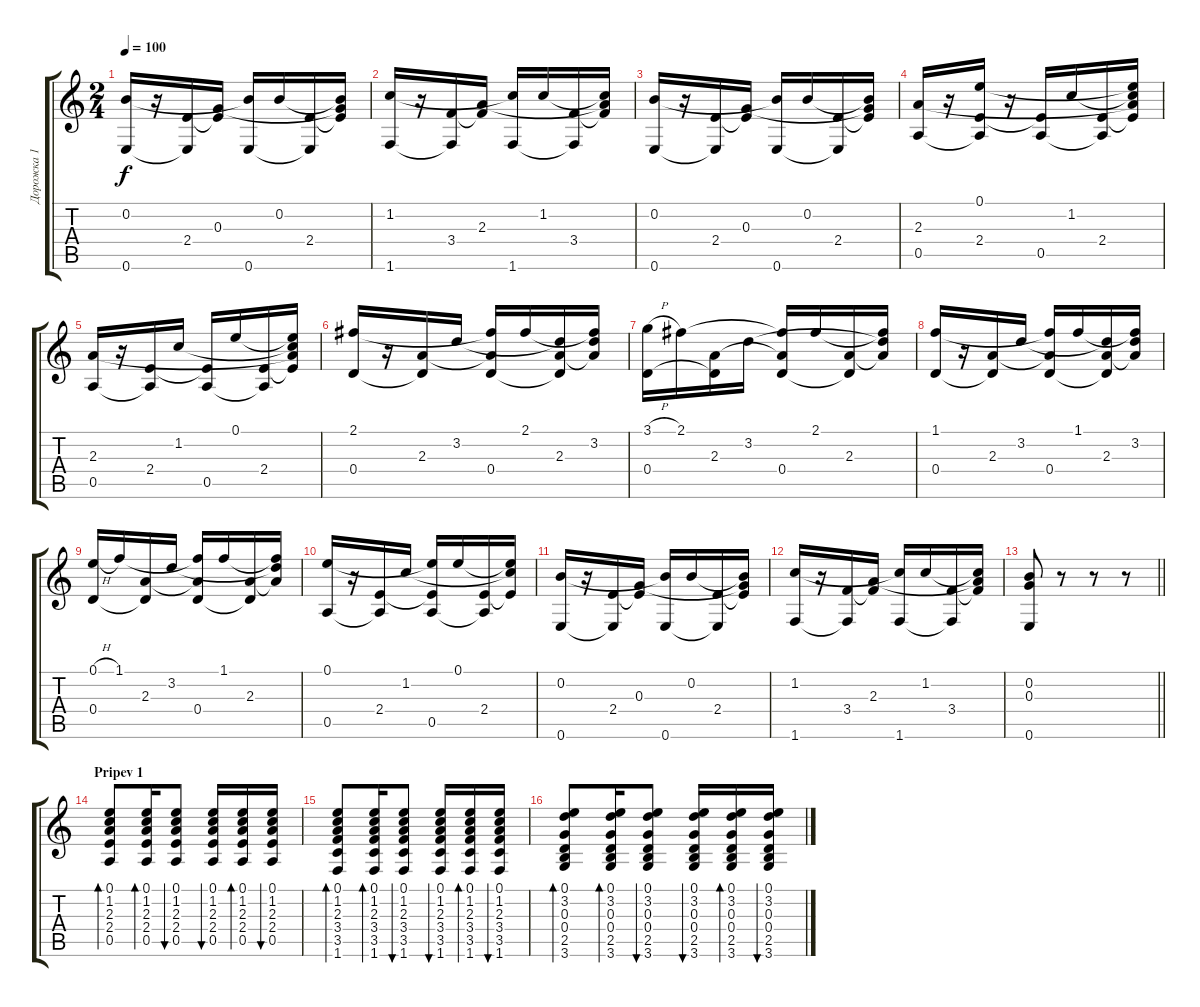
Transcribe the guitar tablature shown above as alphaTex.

\track ("Дорожка 1" "Дорожка 1") {instrument acousticguitarsteel}
\staff {score tabs}
\tuning (E4 B3 G3 D3 A2 E2) {hide}
\ts (2 4)
\tempo 100
\clef g2
\ks c
(0.2 0.6).16{dy f} r.16 (2.4 0.6{t}).16 (0.3 2.4{t}).16 (0.2{t} 0.6).16 0.2.16 (2.4 0.6{t}).16 (0.2{t} 0.3{t} 2.4{t}).16 |
(1.2 1.6).16 r.16 (3.4 1.6{t}).16 (2.3 3.4{t}).16 (1.2{t} 1.6).16 1.2.16 (3.4 1.6{t}).16 (1.2{t} 2.3{t} 3.4{t}).16 |
(0.2 0.6).16 r.16 (2.4 0.6{t}).16 (0.3 2.4{t}).16 (0.2{t} 0.6).16 0.2.16 (2.4 0.6{t}).16 (0.2{t} 0.3{t} 2.4{t}).16 |
(2.3 0.5).16 r.16 (0.1 2.4 0.5{t}).16 r.16 (2.4{t} 0.5).16 1.2.16 (2.4 0.5{t}).16 (0.1{t} 1.2{t} 2.3{t} 2.4{t}).16 |
(2.3 0.5).16 r.16 (2.4 0.5{t}).16 1.2.16 (2.4{t} 0.5).16 0.1.16 (2.4 0.5{t}).16 (0.1{t} 1.2{t} 2.3{t} 2.4{t}).16 |
(2.1 0.4).16 r.16 (2.3 0.4{t}).16 3.2.16 (2.1{t} 2.3{t} 0.4).16 2.1.16 (3.2{t} 2.3 0.4{t}).16 (2.1{t} 3.2 2.3{t}).16 |
(3.1{h} 0.4).16 2.1.16 (2.3 0.4{t}).16 3.2.16 (2.1{t} 2.3{t} 0.4).16 2.1.16 (2.3 0.4{t}).16 (2.1{t} 3.2{t} 2.3{t}).16 |
(1.1 0.4).16 r.16 (2.3 0.4{t}).16 3.2.16 (1.1{t} 2.3{t} 0.4).16 1.1.16 (3.2{t} 2.3 0.4{t}).16 (1.1{t} 3.2 2.3{t}).16 |
(0.1{h} 0.4).16 1.1.16 (2.3 0.4{t}).16 3.2.16 (1.1{t} 2.3{t} 0.4).16 1.1.16 (2.3 0.4{t}).16 (1.1{t} 3.2{t} 2.3{t}).16 |
(0.1 0.5).16 r.16 (2.4 0.5{t}).16 1.2.16 (0.1{t} 2.4{t} 0.5).16 0.1.16 (2.4 0.5{t}).16 (0.1{t} 1.2{t} 2.4{t}).16 |
(0.2 0.6).16 r.16 (2.4 0.6{t}).16 (0.3 2.4{t}).16 (0.2{t} 0.6).16 0.2.16 (2.4 0.6{t}).16 (0.2{t} 0.3{t} 2.4{t}).16 |
(1.2 1.6).16 r.16 (3.4 1.6{t}).16 (2.3 3.4{t}).16 (1.2{t} 1.6).16 1.2.16 (3.4 1.6{t}).16 (1.2{t} 2.3{t} 3.4{t}).16 |
\barLineRight lightlight
(0.2 0.3 0.6).8 r.8 r.8 r.8 |
\section ("" "Pripev 1")
(0.1 1.2 2.3 2.4 0.5).8{bd 60} (0.1 1.2 2.3 2.4 0.5).16{bd 60} (0.1 1.2 2.3 2.4 0.5).8{bu 60} (0.1 1.2 2.3 2.4 0.5).16{bu 60} (0.1 1.2 2.3 2.4 0.5).16{bd 60} (0.1 1.2 2.3 2.4 0.5).16{bu 60} |
(0.1 1.2 2.3 3.4 3.5 1.6).8{bd 60} (0.1 1.2 2.3 3.4 3.5 1.6).16{bd 60} (0.1 1.2 2.3 3.4 3.5 1.6).8{bu 60} (0.1 1.2 2.3 3.4 3.5 1.6).16{bu 60} (0.1 1.2 2.3 3.4 3.5 1.6).16{bd 60} (0.1 1.2 2.3 3.4 3.5 1.6).16{bu 60} |
(0.1 3.2 0.3 0.4 2.5 3.6).8{bd 60} (0.1 3.2 0.3 0.4 2.5 3.6).16{bd 60} (0.1 3.2 0.3 0.4 2.5 3.6).8{bu 60} (0.1 3.2 0.3 0.4 2.5 3.6).16{bu 60} (0.1 3.2 0.3 0.4 2.5 3.6).16{bd 60} (0.1 3.2 0.3 0.4 2.5 3.6).16{bu 60}
